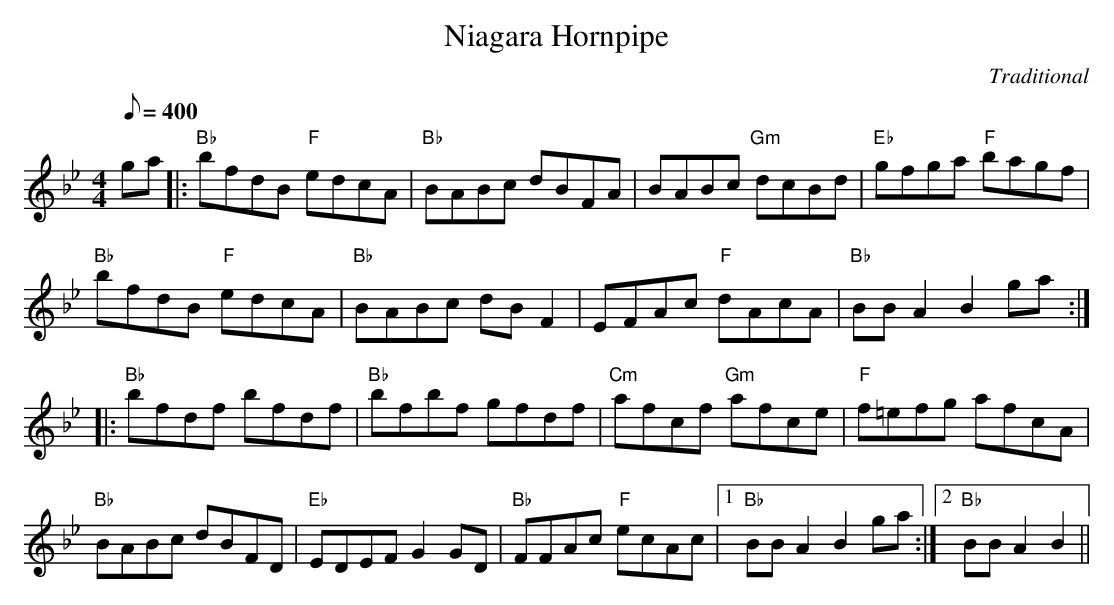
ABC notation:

X:1
T:Niagara Hornpipe
C:Traditional
M:4/4
L:1/8
Q:1/8=400
K:Bb
ga|:"Bb"bfdB "F"edcA|"Bb"BABc dBFA|BABc "Gm"dcBd|"Eb"gfga "F"bagf|
"Bb"bfdB "F"edcA|"Bb"BABc dBF2|EFAc "F"dAcA|"Bb"BBA2 B2ga:|
|:"Bb"bfdf bfdf|"Bb"bfbf gfdf|"Cm"afcf "Gm"afce|"F"f=efg afcA|
"Bb"BABc dBFD|"Eb"EDEF G2GD|"Bb"FFAc "F"ecAc|1 "Bb"BBA2 B2ga:|2 "Bb"BBA2 B2||
